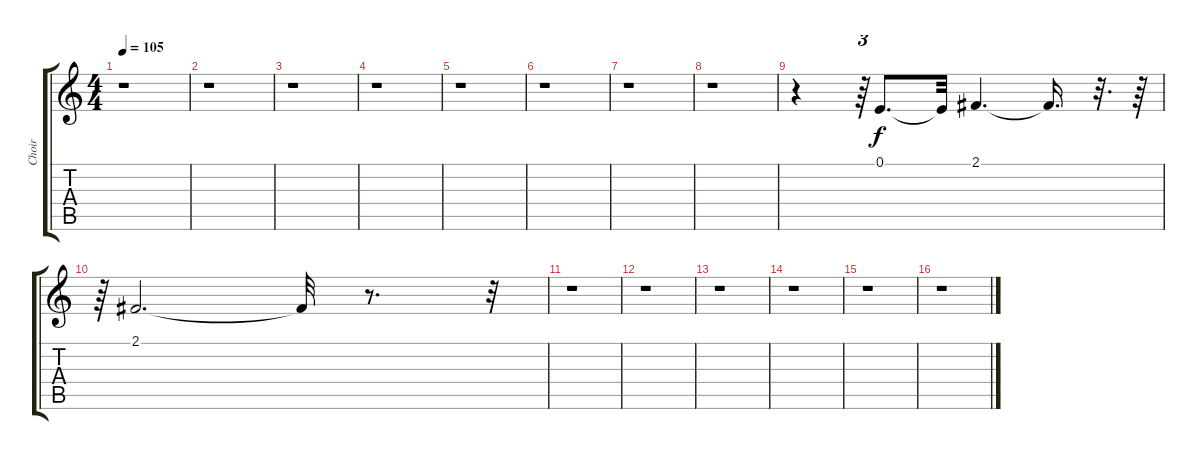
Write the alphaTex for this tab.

\track ("Choir   " "Choir   ") {instrument choiraahs}
\staff {score tabs}
\tuning (E4 B3 G3 D3 A2 E2) {hide}
\ts (4 4)
\tempo 105
\clef g2
\ks c
r.1{dy f} |
r.1 |
r.1 |
r.1 |
r.1 |
r.1 |
r.1 |
r.1 |
r.4 r.64{tu (3 2)} 0.1.8{d volume 11} 0.1{t}.32 2.1.4{d} 2.1{t}.16{d} r.32{d} r.64 |
r.64{tu (3 2)} 2.1.2{d} 2.1{t}.32 r.8{d} r.32{tu (3 2)} |
r.1 |
r.1 |
r.1 |
r.1 |
r.1 |
r.1
